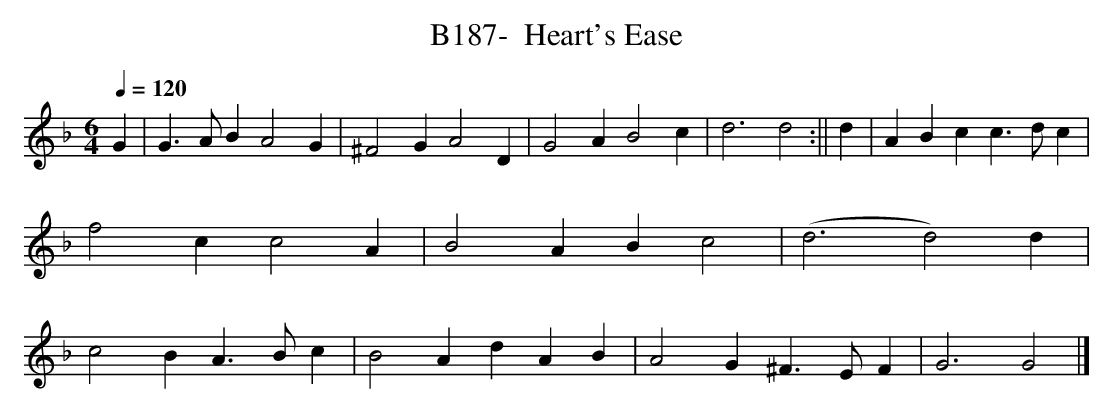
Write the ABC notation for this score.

X:1
T:B187-  Heart's Ease
Q:1/4=120
L:1/4
M:6/4
K:Gdorain
G|G3/2A/2BA2G|^F2GA2D|G2AB2c|d3d2:||d|\
ABcc3/2d/2c|f2cc2A|B2ABc2|(d3d2)d|\
c2BA3/2B/2c|B2AdAB|A2G^F3/2E/2F|G3G2|]
